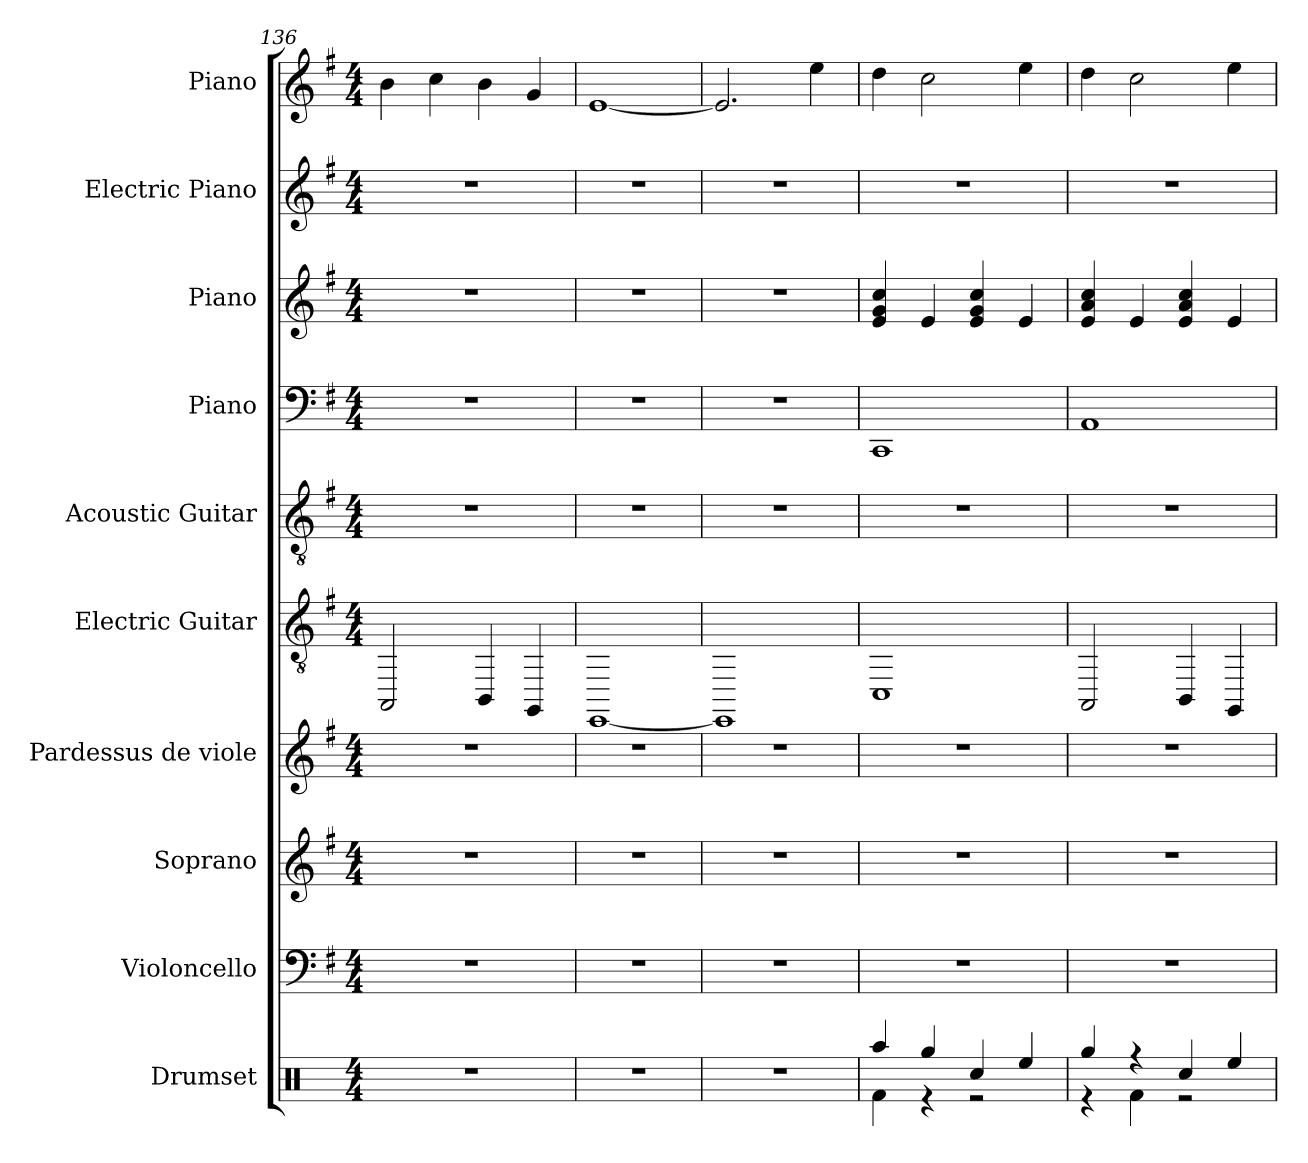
**kern	**kern	**kern	**kern	**kern	**kern	**kern	**kern	**kern	**kern
*part10	*part9	*part8	*part7	*part6	*part5	*part4	*part3	*part2	*part1
*staff10	*staff9	*staff8	*staff7	*staff6	*staff5	*staff4	*staff3	*staff2	*staff1
*I"Drumset	*I"Violoncello	*I"Soprano	*I"Pardessus de viole	*I"Electric Guitar	*I"Acoustic Guitar	*I"Piano	*I"Piano	*I"Electric Piano	*I"Piano
*I'Drs.	*I'Vc.	*I'S.	*I'Pds. v.	*I'El. Guit.	*I'Guit.	*I'Pno.	*I'Pno.	*I'El. Pno.	*I'Pno.
*clefX	*clefF4	*clefG2	*clefG2	*clefGv2	*clefGv2	*clefF4	*clefG2	*clefG2	*clefG2
*k[]	*k[f#]	*k[f#]	*k[f#]	*k[f#]	*k[f#]	*k[f#]	*k[f#]	*k[f#]	*k[f#]
*M4/4	*M4/4	*M4/4	*M4/4	*M4/4	*M4/4	*M4/4	*M4/4	*M4/4	*M4/4
=136	=136	=136	=136	=136	=136	=136	=136	=136	=136
1r	1r	1r	1r	2AAA/	1r	1r	1r	1r	4b\
.	.	.	.	.	.	.	.	.	4cc\
.	.	.	.	4BBB/	.	.	.	.	4b\
.	.	.	.	4GGG/	.	.	.	.	4g/
=137	=137	=137	=137	=137	=137	=137	=137	=137	=137
1r	1r	1r	1r	[1EEE	1r	1r	1r	1r	[1e
=138	=138	=138	=138	=138	=138	=138	=138	=138	=138
1r	1r	1r	1r	1EEE]	1r	1r	1r	1r	2.e/]
.	.	.	.	.	.	.	.	.	4ee\
!!LO:PB:g=z
=139	=139	=139	=139	=139	=139	=139	=139	=139	=139
*^	*	*	*	*	*	*	*	*	*
4Raa/	4Rf\	1r	1r	1r	1CC	1r	1CC	4e/ 4g/ 4cc/	1r	4dd\
4Rgg/	4r	.	.	.	.	.	.	4e/	.	2cc\
4Rcc/	2r	.	.	.	.	.	.	4e/ 4g/ 4cc/	.	.
4Ree/	.	.	.	.	.	.	.	4e/	.	4ee\
=140	=140	=140	=140	=140	=140	=140	=140	=140	=140	=140
4Rgg/	4r	1r	1r	1r	2AAA/	1r	1AA	4e/ 4a/ 4cc/	1r	4dd\
4r	4Rf\	.	.	.	.	.	.	4e/	.	2cc\
4Rcc/	2r	.	.	.	4BBB/	.	.	4e/ 4a/ 4cc/	.	.
4Ree/	.	.	.	.	4GGG/	.	.	4e/	.	4ee\
*v	*v	*	*	*	*	*	*	*	*	*
=	=	=	=	=	=	=	=	=	=
*-	*-	*-	*-	*-	*-	*-	*-	*-	*-
